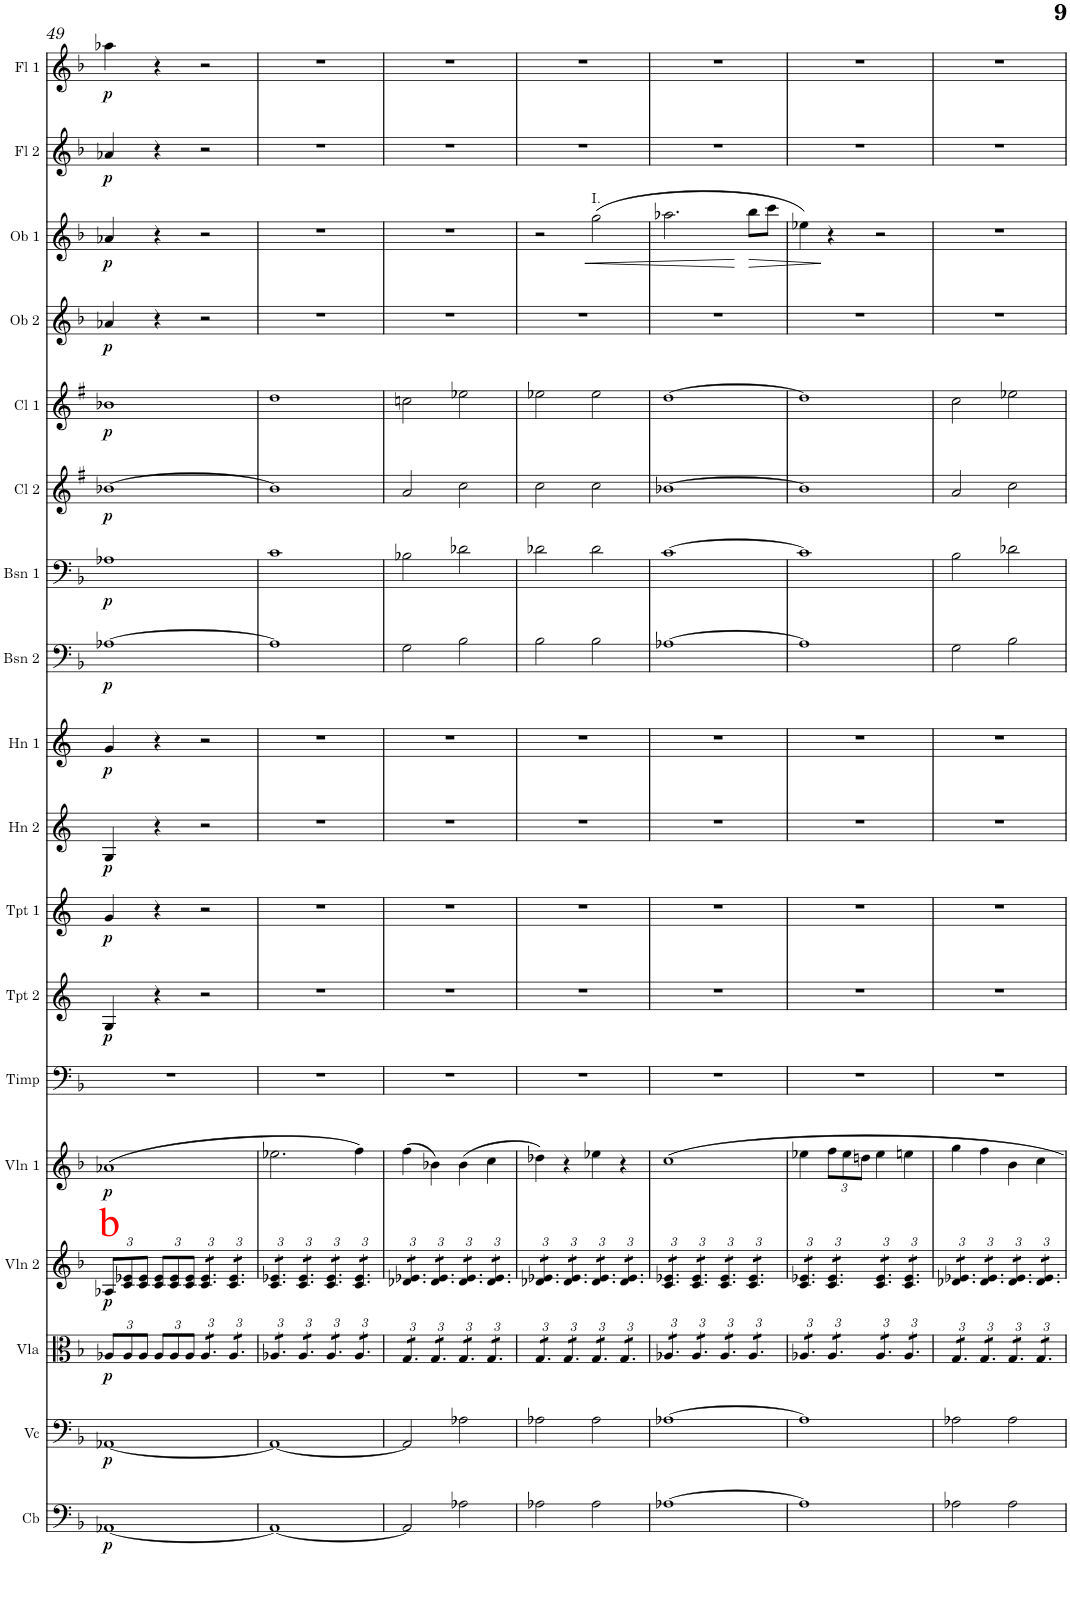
**kern	**dynam	**kern	**dynam	**kern	**dynam	**kern	**dynam	**kern	**text	**dynam	**kern	**kern	**dynam	**kern	**dynam	**kern	**dynam	**kern	**dynam	**kern	**dynam	**kern	**dynam	**kern	**dynam	**kern	**dynam	**kern	**dynam	**kern	**dynam	**kern	**dynam	**kern	**dynam
*part18	*part18	*part17	*part17	*part16	*part16	*part15	*part15	*part14	*part14	*part14	*part13	*part12	*part12	*part11	*part11	*part10	*part10	*part9	*part9	*part8	*part8	*part7	*part7	*part6	*part6	*part5	*part5	*part4	*part4	*part3	*part3	*part2	*part2	*part1	*part1
*staff18	*staff18	*staff17	*staff17	*staff16	*staff16	*staff15	*staff15	*staff14	*staff14	*staff14	*staff13	*staff12	*staff12	*staff11	*staff11	*staff10	*staff10	*staff9	*staff9	*staff8	*staff8	*staff7	*staff7	*staff6	*staff6	*staff5	*staff5	*staff4	*staff4	*staff3	*staff3	*staff2	*staff2	*staff1	*staff1
*I"Contrabass	*	*I"Violoncello	*	*I"Viola	*	*I"Violin 2	*	*I"Violin 1	*	*	*I"Timpani	*I"F Trumpet 2	*	*I"F Trumpet 1	*	*I"F Horn 2	*	*I"F Horn 1	*	*I"Bassoon 2	*	*I"Bassoon 1	*	*I"Bb Clarinet 2	*	*I"Bb Clarinet 1	*	*I"Oboe 2	*	*I"Oboe 1	*	*I"Flute 2	*	*I"Flute 1	*
*I'Cb	*	*I'Vc	*	*I'Vla	*	*I'Vln 2	*	*I'Vln 1	*	*	*I'Timp	*I'Tpt 2	*	*I'Tpt 1	*	*I'Hn 2	*	*I'Hn 1	*	*I'Bsn 2	*	*I'Bsn 1	*	*I'Cl 2	*	*I'Cl 1	*	*I'Ob 2	*	*I'Ob 1	*	*I'Fl 2	*	*I'Fl 1	*
!!LO:PB:g=z
*clefF4	*	*clefF4	*	*clefC3	*	*clefG2	*	*clefG2	*	*	*clefF4	*clefG2	*	*clefG2	*	*clefG2	*	*clefG2	*	*clefF4	*	*clefF4	*	*clefG2	*	*clefG2	*	*clefG2	*	*clefG2	*	*clefG2	*	*clefG2	*
*Trd7c12	*	*	*	*	*	*	*	*	*	*	*	*Trd-3c-5	*	*Trd-3c-5	*	*Trd4c7	*	*Trd4c7	*	*	*	*	*	*Trd1c2	*	*Trd1c2	*	*	*	*	*	*	*	*	*
*k[b-]	*	*k[b-]	*	*k[b-]	*	*k[b-]	*	*k[b-]	*	*	*k[b-]	*k[]	*	*k[]	*	*k[]	*	*k[]	*	*k[b-]	*	*k[b-]	*	*k[f#]	*	*k[f#]	*	*k[b-]	*	*k[b-]	*	*k[b-]	*	*k[b-]	*
*M2/2	*	*M2/2	*	*M2/2	*	*M2/2	*	*M2/2	*	*	*M2/2	*M2/2	*	*M2/2	*	*M2/2	*	*M2/2	*	*M2/2	*	*M2/2	*	*M2/2	*	*M2/2	*	*M2/2	*	*M2/2	*	*M2/2	*	*M2/2	*
*met(c|)	*	*met(c|)	*	*met(c|)	*	*met(c|)	*	*met(c|)	*	*	*met(c|)	*met(c|)	*	*met(c|)	*	*met(c|)	*	*met(c|)	*	*met(c|)	*	*met(c|)	*	*met(c|)	*	*met(c|)	*	*met(c|)	*	*met(c|)	*	*met(c|)	*	*met(c|)	*
*	*	*	*	*Xbrackettup	*	*Xbrackettup	*	*	*	*	*	*	*	*	*	*	*	*	*	*	*	*	*	*	*	*	*	*	*	*	*	*	*	*	*
=49	=49	=49	=49	=49	=49	=49	=49	=49	=49	=49	=49	=49	=49	=49	=49	=49	=49	=49	=49	=49	=49	=49	=49	=49	=49	=49	=49	=49	=49	=49	=49	=49	=49	=49	=49
!	!LO:DY:b	!	!LO:DY:b	!	!LO:DY:b	!	!LO:DY:b	!	!LO:LY:b:color=#FF0000	!LO:DY:b	!	!	!LO:DY:b	!	!LO:DY:b	!	!LO:DY:b	!	!LO:DY:b	!	!LO:DY:b	!	!LO:DY:b	!	!LO:DY:b	!	!LO:DY:b	!	!LO:DY:b	!	!LO:DY:b	!	!LO:DY:b	!	!LO:DY:b
[1AA-X	p	[1AA-X	p	12A-X/L	p	12A-X/L	p	(1a-X	b	p	1r	4G/	p	4g/	p	4G/	p	4g/	p	[1A-X	p	1A-X	p	[1b-X	p	1b-X	p	4a-X/	p	4a-X/	p	4a-X/	p	4aa-X\	p
.	.	.	.	12A-/	.	12c/ 12e-X/	.	.	.	.	.	.	.	.	.	.	.	.	.	.	.	.	.	.	.	.	.	.	.	.	.	.	.	.	.
.	.	.	.	12A-/J	.	12c/ 12e-/J	.	.	.	.	.	.	.	.	.	.	.	.	.	.	.	.	.	.	.	.	.	.	.	.	.	.	.	.	.
.	.	.	.	12A-/L	.	12c/ 12e-/L	.	.	.	.	.	4r	.	4r	.	4r	.	4r	.	.	.	.	.	.	.	.	.	4r	.	4r	.	4r	.	4r	.
.	.	.	.	12A-/	.	12c/ 12e-/	.	.	.	.	.	.	.	.	.	.	.	.	.	.	.	.	.	.	.	.	.	.	.	.	.	.	.	.	.
.	.	.	.	12A-/J	.	12c/ 12e-/J	.	.	.	.	.	.	.	.	.	.	.	.	.	.	.	.	.	.	.	.	.	.	.	.	.	.	.	.	.
*	*	*	*	*tremolo	*	*	*	*	*	*	*	*	*	*	*	*	*	*	*	*	*	*	*	*	*	*	*	*	*	*	*	*	*	*	*
*	*	*	*	*	*	*tremolo	*	*	*	*	*	*	*	*	*	*	*	*	*	*	*	*	*	*	*	*	*	*	*	*	*	*	*	*	*
.	.	.	.	12A-/L	.	12c/ 12e-/L	.	.	.	.	.	2r	.	2r	.	2r	.	2r	.	.	.	.	.	.	.	.	.	2r	.	2r	.	2r	.	2r	.
.	.	.	.	12A-/	.	12c/ 12e-/	.	.	.	.	.	.	.	.	.	.	.	.	.	.	.	.	.	.	.	.	.	.	.	.	.	.	.	.	.
.	.	.	.	12A-/J	.	12c/ 12e-/J	.	.	.	.	.	.	.	.	.	.	.	.	.	.	.	.	.	.	.	.	.	.	.	.	.	.	.	.	.
.	.	.	.	12A-/L	.	12c/ 12e-/L	.	.	.	.	.	.	.	.	.	.	.	.	.	.	.	.	.	.	.	.	.	.	.	.	.	.	.	.	.
.	.	.	.	12A-/	.	12c/ 12e-/	.	.	.	.	.	.	.	.	.	.	.	.	.	.	.	.	.	.	.	.	.	.	.	.	.	.	.	.	.
.	.	.	.	12A-/J	.	12c/ 12e-/J	.	.	.	.	.	.	.	.	.	.	.	.	.	.	.	.	.	.	.	.	.	.	.	.	.	.	.	.	.
=50	=50	=50	=50	=50	=50	=50	=50	=50	=50	=50	=50	=50	=50	=50	=50	=50	=50	=50	=50	=50	=50	=50	=50	=50	=50	=50	=50	=50	=50	=50	=50	=50	=50	=50	=50
1AA-_	.	1AA-_	.	12A-X/L	.	12c/ 12e-X/L	.	2.ee-X\	.	.	1r	1r	.	1r	.	1r	.	1r	.	1A-]	.	1c	.	1b-]	.	1dd	.	1r	.	1r	.	1r	.	1r	.
.	.	.	.	12A-X/	.	12c/ 12e-X/	.	.	.	.	.	.	.	.	.	.	.	.	.	.	.	.	.	.	.	.	.	.	.	.	.	.	.	.	.
.	.	.	.	12A-X/J	.	12c/ 12e-X/J	.	.	.	.	.	.	.	.	.	.	.	.	.	.	.	.	.	.	.	.	.	.	.	.	.	.	.	.	.
.	.	.	.	12A-/L	.	12c/ 12e-/L	.	.	.	.	.	.	.	.	.	.	.	.	.	.	.	.	.	.	.	.	.	.	.	.	.	.	.	.	.
.	.	.	.	12A-/	.	12c/ 12e-/	.	.	.	.	.	.	.	.	.	.	.	.	.	.	.	.	.	.	.	.	.	.	.	.	.	.	.	.	.
.	.	.	.	12A-/J	.	12c/ 12e-/J	.	.	.	.	.	.	.	.	.	.	.	.	.	.	.	.	.	.	.	.	.	.	.	.	.	.	.	.	.
.	.	.	.	12A-/L	.	12c/ 12e-/L	.	.	.	.	.	.	.	.	.	.	.	.	.	.	.	.	.	.	.	.	.	.	.	.	.	.	.	.	.
.	.	.	.	12A-/	.	12c/ 12e-/	.	.	.	.	.	.	.	.	.	.	.	.	.	.	.	.	.	.	.	.	.	.	.	.	.	.	.	.	.
.	.	.	.	12A-/J	.	12c/ 12e-/J	.	.	.	.	.	.	.	.	.	.	.	.	.	.	.	.	.	.	.	.	.	.	.	.	.	.	.	.	.
.	.	.	.	12A-/L	.	12c/ 12e-/L	.	4ff\)	.	.	.	.	.	.	.	.	.	.	.	.	.	.	.	.	.	.	.	.	.	.	.	.	.	.	.
.	.	.	.	12A-/	.	12c/ 12e-/	.	.	.	.	.	.	.	.	.	.	.	.	.	.	.	.	.	.	.	.	.	.	.	.	.	.	.	.	.
.	.	.	.	12A-/J	.	12c/ 12e-/J	.	.	.	.	.	.	.	.	.	.	.	.	.	.	.	.	.	.	.	.	.	.	.	.	.	.	.	.	.
=51	=51	=51	=51	=51	=51	=51	=51	=51	=51	=51	=51	=51	=51	=51	=51	=51	=51	=51	=51	=51	=51	=51	=51	=51	=51	=51	=51	=51	=51	=51	=51	=51	=51	=51	=51
2AA-/]	.	2AA-/]	.	12G/L	.	12d-X/ 12e-X/L	.	(4ff\	.	.	1r	1r	.	1r	.	1r	.	1r	.	2G\	.	2B-X\	.	2a/	.	2ccn\	.	1r	.	1r	.	1r	.	1r	.
.	.	.	.	12G/	.	12d-X/ 12e-X/	.	.	.	.	.	.	.	.	.	.	.	.	.	.	.	.	.	.	.	.	.	.	.	.	.	.	.	.	.
.	.	.	.	12G/J	.	12d-X/ 12e-X/J	.	.	.	.	.	.	.	.	.	.	.	.	.	.	.	.	.	.	.	.	.	.	.	.	.	.	.	.	.
.	.	.	.	12G/L	.	12d-/ 12e-/L	.	4b-X\)	.	.	.	.	.	.	.	.	.	.	.	.	.	.	.	.	.	.	.	.	.	.	.	.	.	.	.
.	.	.	.	12G/	.	12d-/ 12e-/	.	.	.	.	.	.	.	.	.	.	.	.	.	.	.	.	.	.	.	.	.	.	.	.	.	.	.	.	.
.	.	.	.	12G/J	.	12d-/ 12e-/J	.	.	.	.	.	.	.	.	.	.	.	.	.	.	.	.	.	.	.	.	.	.	.	.	.	.	.	.	.
2A-X\	.	2A-X\	.	12G/L	.	12d-/ 12e-/L	.	(4b-\	.	.	.	.	.	.	.	.	.	.	.	2B-\	.	2d-X\	.	2cc\	.	2ee-X\	.	.	.	.	.	.	.	.	.
.	.	.	.	12G/	.	12d-/ 12e-/	.	.	.	.	.	.	.	.	.	.	.	.	.	.	.	.	.	.	.	.	.	.	.	.	.	.	.	.	.
.	.	.	.	12G/J	.	12d-/ 12e-/J	.	.	.	.	.	.	.	.	.	.	.	.	.	.	.	.	.	.	.	.	.	.	.	.	.	.	.	.	.
.	.	.	.	12G/L	.	12d-/ 12e-/L	.	4cc\	.	.	.	.	.	.	.	.	.	.	.	.	.	.	.	.	.	.	.	.	.	.	.	.	.	.	.
.	.	.	.	12G/	.	12d-/ 12e-/	.	.	.	.	.	.	.	.	.	.	.	.	.	.	.	.	.	.	.	.	.	.	.	.	.	.	.	.	.
.	.	.	.	12G/J	.	12d-/ 12e-/J	.	.	.	.	.	.	.	.	.	.	.	.	.	.	.	.	.	.	.	.	.	.	.	.	.	.	.	.	.
=52	=52	=52	=52	=52	=52	=52	=52	=52	=52	=52	=52	=52	=52	=52	=52	=52	=52	=52	=52	=52	=52	=52	=52	=52	=52	=52	=52	=52	=52	=52	=52	=52	=52	=52	=52
2A-X\	.	2A-X\	.	12G/L	.	12d-X/ 12e-X/L	.	4dd-X\)	.	.	1r	1r	.	1r	.	1r	.	1r	.	2B-\	.	2d-X\	.	2cc\	.	2ee-X\	.	1r	.	2r	.	1r	.	1r	.
.	.	.	.	12G/	.	12d-X/ 12e-X/	.	.	.	.	.	.	.	.	.	.	.	.	.	.	.	.	.	.	.	.	.	.	.	.	.	.	.	.	.
.	.	.	.	12G/J	.	12d-X/ 12e-X/J	.	.	.	.	.	.	.	.	.	.	.	.	.	.	.	.	.	.	.	.	.	.	.	.	.	.	.	.	.
.	.	.	.	12G/L	.	12d-/ 12e-/L	.	4r	.	.	.	.	.	.	.	.	.	.	.	.	.	.	.	.	.	.	.	.	.	.	.	.	.	.	.
.	.	.	.	12G/	.	12d-/ 12e-/	.	.	.	.	.	.	.	.	.	.	.	.	.	.	.	.	.	.	.	.	.	.	.	.	.	.	.	.	.
.	.	.	.	12G/J	.	12d-/ 12e-/J	.	.	.	.	.	.	.	.	.	.	.	.	.	.	.	.	.	.	.	.	.	.	.	.	.	.	.	.	.
!	!	!	!	!	!	!	!	!	!	!	!	!	!	!	!	!	!	!	!	!	!	!	!	!	!	!	!	!	!	!LO:TX:a:t=I.	!	!	!	!	!
!	!	!	!	!	!	!	!	!	!	!	!	!	!	!	!	!	!	!	!	!	!	!	!	!	!	!	!	!	!	!	!LO:HP:b	!	!	!	!
2A-\	.	2A-\	.	12G/L	.	12d-/ 12e-/L	.	4ee-X\	.	.	.	.	.	.	.	.	.	.	.	2B-\	.	2d-\	.	2cc\	.	2ee-\	.	.	.	(2gg\	<	.	.	.	.
.	.	.	.	12G/	.	12d-/ 12e-/	.	.	.	.	.	.	.	.	.	.	.	.	.	.	.	.	.	.	.	.	.	.	.	.	.	.	.	.	.
.	.	.	.	12G/J	.	12d-/ 12e-/J	.	.	.	.	.	.	.	.	.	.	.	.	.	.	.	.	.	.	.	.	.	.	.	.	.	.	.	.	.
.	.	.	.	12G/L	.	12d-/ 12e-/L	.	4r	.	.	.	.	.	.	.	.	.	.	.	.	.	.	.	.	.	.	.	.	.	.	.	.	.	.	.
.	.	.	.	12G/	.	12d-/ 12e-/	.	.	.	.	.	.	.	.	.	.	.	.	.	.	.	.	.	.	.	.	.	.	.	.	.	.	.	.	.
.	.	.	.	12G/J	.	12d-/ 12e-/J	.	.	.	.	.	.	.	.	.	.	.	.	.	.	.	.	.	.	.	.	.	.	.	.	.	.	.	.	.
=53	=53	=53	=53	=53	=53	=53	=53	=53	=53	=53	=53	=53	=53	=53	=53	=53	=53	=53	=53	=53	=53	=53	=53	=53	=53	=53	=53	=53	=53	=53	=53	=53	=53	=53	=53
[1A-X	.	[1A-X	.	12A-X/L	.	12c/ 12e-X/L	.	1cc	.	.	1r	1r	.	1r	.	1r	.	1r	.	[1A-X	.	[1c	.	[1b-X	.	[1dd	.	1r	.	2.aa-X\	.	1r	.	1r	.
.	.	.	.	12A-X/	.	12c/ 12e-X/	.	.	.	.	.	.	.	.	.	.	.	.	.	.	.	.	.	.	.	.	.	.	.	.	.	.	.	.	.
.	.	.	.	12A-X/J	.	12c/ 12e-X/J	.	.	.	.	.	.	.	.	.	.	.	.	.	.	.	.	.	.	.	.	.	.	.	.	.	.	.	.	.
.	.	.	.	12A-/L	.	12c/ 12e-/L	.	.	.	.	.	.	.	.	.	.	.	.	.	.	.	.	.	.	.	.	.	.	.	.	.	.	.	.	.
.	.	.	.	12A-/	.	12c/ 12e-/	.	.	.	.	.	.	.	.	.	.	.	.	.	.	.	.	.	.	.	.	.	.	.	.	.	.	.	.	.
.	.	.	.	12A-/J	.	12c/ 12e-/J	.	.	.	.	.	.	.	.	.	.	.	.	.	.	.	.	.	.	.	.	.	.	.	.	.	.	.	.	.
.	.	.	.	12A-/L	.	12c/ 12e-/L	.	.	.	.	.	.	.	.	.	.	.	.	.	.	.	.	.	.	.	.	.	.	.	.	.	.	.	.	.
.	.	.	.	12A-/	.	12c/ 12e-/	.	.	.	.	.	.	.	.	.	.	.	.	.	.	.	.	.	.	.	.	.	.	.	.	.	.	.	.	.
.	.	.	.	12A-/J	.	12c/ 12e-/J	.	.	.	.	.	.	.	.	.	.	.	.	.	.	.	.	.	.	.	.	.	.	.	.	.	.	.	.	.
!	!	!	!	!	!	!	!	!	!	!	!	!	!	!	!	!	!	!	!	!	!	!	!	!	!	!	!	!	!	!	!LO:HP:n=1:b	!	!	!	!
.	.	.	.	12A-/L	.	12c/ 12e-/L	.	.	.	.	.	.	.	.	.	.	.	.	.	.	.	.	.	.	.	.	.	.	.	8bb-\L	[ >	.	.	.	.
.	.	.	.	12A-/	.	12c/ 12e-/	.	.	.	.	.	.	.	.	.	.	.	.	.	.	.	.	.	.	.	.	.	.	.	.	.	.	.	.	.
.	.	.	.	.	.	.	.	.	.	.	.	.	.	.	.	.	.	.	.	.	.	.	.	.	.	.	.	.	.	8ccc\J	.	.	.	.	.
.	.	.	.	12A-/J	.	12c/ 12e-/J	.	.	.	.	.	.	.	.	.	.	.	.	.	.	.	.	.	.	.	.	.	.	.	.	.	.	.	.	.
=54	=54	=54	=54	=54	=54	=54	=54	=54	=54	=54	=54	=54	=54	=54	=54	=54	=54	=54	=54	=54	=54	=54	=54	=54	=54	=54	=54	=54	=54	=54	=54	=54	=54	=54	=54
1A-]	.	1A-]	.	12A-X/L	.	12c/ 12e-X/L	.	4ee-X\	.	.	1r	1r	.	1r	.	1r	.	1r	.	1A-]	.	1c]	.	1b-]	.	1dd]	.	1r	.	4ee-X\)	.	1r	.	1r	.
.	.	.	.	12A-X/	.	12c/ 12e-X/	.	.	.	.	.	.	.	.	.	.	.	.	.	.	.	.	.	.	.	.	.	.	.	.	.	.	.	.	.
.	.	.	.	12A-X/J	.	12c/ 12e-X/J	.	.	.	.	.	.	.	.	.	.	.	.	.	.	.	.	.	.	.	.	.	.	.	.	.	.	.	.	.
*	*	*	*	*	*	*	*	*Xbrackettup	*	*	*	*	*	*	*	*	*	*	*	*	*	*	*	*	*	*	*	*	*	*	*	*	*	*	*
.	.	.	.	12A-/L	.	12c/ 12e-/L	.	12ff\L	.	.	.	.	.	.	.	.	.	.	.	.	.	.	.	.	.	.	.	.	.	4r	]	.	.	.	.
.	.	.	.	12A-/	.	12c/ 12e-/	.	12ee-\	.	.	.	.	.	.	.	.	.	.	.	.	.	.	.	.	.	.	.	.	.	.	.	.	.	.	.
.	.	.	.	12A-/J	.	12c/ 12e-/J	.	12ddn\J	.	.	.	.	.	.	.	.	.	.	.	.	.	.	.	.	.	.	.	.	.	.	.	.	.	.	.
.	.	.	.	12A-/L	.	12c/ 12e-/L	.	4ee-\	.	.	.	.	.	.	.	.	.	.	.	.	.	.	.	.	.	.	.	.	.	2r	.	.	.	.	.
.	.	.	.	12A-/	.	12c/ 12e-/	.	.	.	.	.	.	.	.	.	.	.	.	.	.	.	.	.	.	.	.	.	.	.	.	.	.	.	.	.
.	.	.	.	12A-/J	.	12c/ 12e-/J	.	.	.	.	.	.	.	.	.	.	.	.	.	.	.	.	.	.	.	.	.	.	.	.	.	.	.	.	.
.	.	.	.	12A-/L	.	12c/ 12e-/L	.	4een\	.	.	.	.	.	.	.	.	.	.	.	.	.	.	.	.	.	.	.	.	.	.	.	.	.	.	.
.	.	.	.	12A-/	.	12c/ 12e-/	.	.	.	.	.	.	.	.	.	.	.	.	.	.	.	.	.	.	.	.	.	.	.	.	.	.	.	.	.
.	.	.	.	12A-/J	.	12c/ 12e-/J	.	.	.	.	.	.	.	.	.	.	.	.	.	.	.	.	.	.	.	.	.	.	.	.	.	.	.	.	.
=55	=55	=55	=55	=55	=55	=55	=55	=55	=55	=55	=55	=55	=55	=55	=55	=55	=55	=55	=55	=55	=55	=55	=55	=55	=55	=55	=55	=55	=55	=55	=55	=55	=55	=55	=55
2A-X\	.	2A-X\	.	12G/L	.	12d-X/ 12e-X/L	.	4gg\	.	.	1r	1r	.	1r	.	1r	.	1r	.	2G\	.	2B-\	.	2a/	.	2cc\	.	1r	.	1r	.	1r	.	1r	.
.	.	.	.	12G/	.	12d-X/ 12e-X/	.	.	.	.	.	.	.	.	.	.	.	.	.	.	.	.	.	.	.	.	.	.	.	.	.	.	.	.	.
.	.	.	.	12G/J	.	12d-X/ 12e-X/J	.	.	.	.	.	.	.	.	.	.	.	.	.	.	.	.	.	.	.	.	.	.	.	.	.	.	.	.	.
.	.	.	.	12G/L	.	12d-/ 12e-/L	.	4ff\	.	.	.	.	.	.	.	.	.	.	.	.	.	.	.	.	.	.	.	.	.	.	.	.	.	.	.
.	.	.	.	12G/	.	12d-/ 12e-/	.	.	.	.	.	.	.	.	.	.	.	.	.	.	.	.	.	.	.	.	.	.	.	.	.	.	.	.	.
.	.	.	.	12G/J	.	12d-/ 12e-/J	.	.	.	.	.	.	.	.	.	.	.	.	.	.	.	.	.	.	.	.	.	.	.	.	.	.	.	.	.
2A-\	.	2A-\	.	12G/L	.	12d-/ 12e-/L	.	4b-\	.	.	.	.	.	.	.	.	.	.	.	2B-\	.	2d-X\	.	2cc\	.	2ee-X\	.	.	.	.	.	.	.	.	.
.	.	.	.	12G/	.	12d-/ 12e-/	.	.	.	.	.	.	.	.	.	.	.	.	.	.	.	.	.	.	.	.	.	.	.	.	.	.	.	.	.
.	.	.	.	12G/J	.	12d-/ 12e-/J	.	.	.	.	.	.	.	.	.	.	.	.	.	.	.	.	.	.	.	.	.	.	.	.	.	.	.	.	.
.	.	.	.	12G/L	.	12d-/ 12e-/L	.	4cc\	.	.	.	.	.	.	.	.	.	.	.	.	.	.	.	.	.	.	.	.	.	.	.	.	.	.	.
.	.	.	.	12G/	.	12d-/ 12e-/	.	.	.	.	.	.	.	.	.	.	.	.	.	.	.	.	.	.	.	.	.	.	.	.	.	.	.	.	.
.	.	.	.	12G/J	.	12d-/ 12e-/J	.	.	.	.	.	.	.	.	.	.	.	.	.	.	.	.	.	.	.	.	.	.	.	.	.	.	.	.	.
*	*	*	*	*	*	*Xtremolo	*	*	*	*	*	*	*	*	*	*	*	*	*	*	*	*	*	*	*	*	*	*	*	*	*	*	*	*	*
*	*	*	*	*Xtremolo	*	*	*	*	*	*	*	*	*	*	*	*	*	*	*	*	*	*	*	*	*	*	*	*	*	*	*	*	*	*	*
=	=	=	=	=	=	=	=	=	=	=	=	=	=	=	=	=	=	=	=	=	=	=	=	=	=	=	=	=	=	=	=	=	=	=	=
*-	*-	*-	*-	*-	*-	*-	*-	*-	*-	*-	*-	*-	*-	*-	*-	*-	*-	*-	*-	*-	*-	*-	*-	*-	*-	*-	*-	*-	*-	*-	*-	*-	*-	*-	*-
